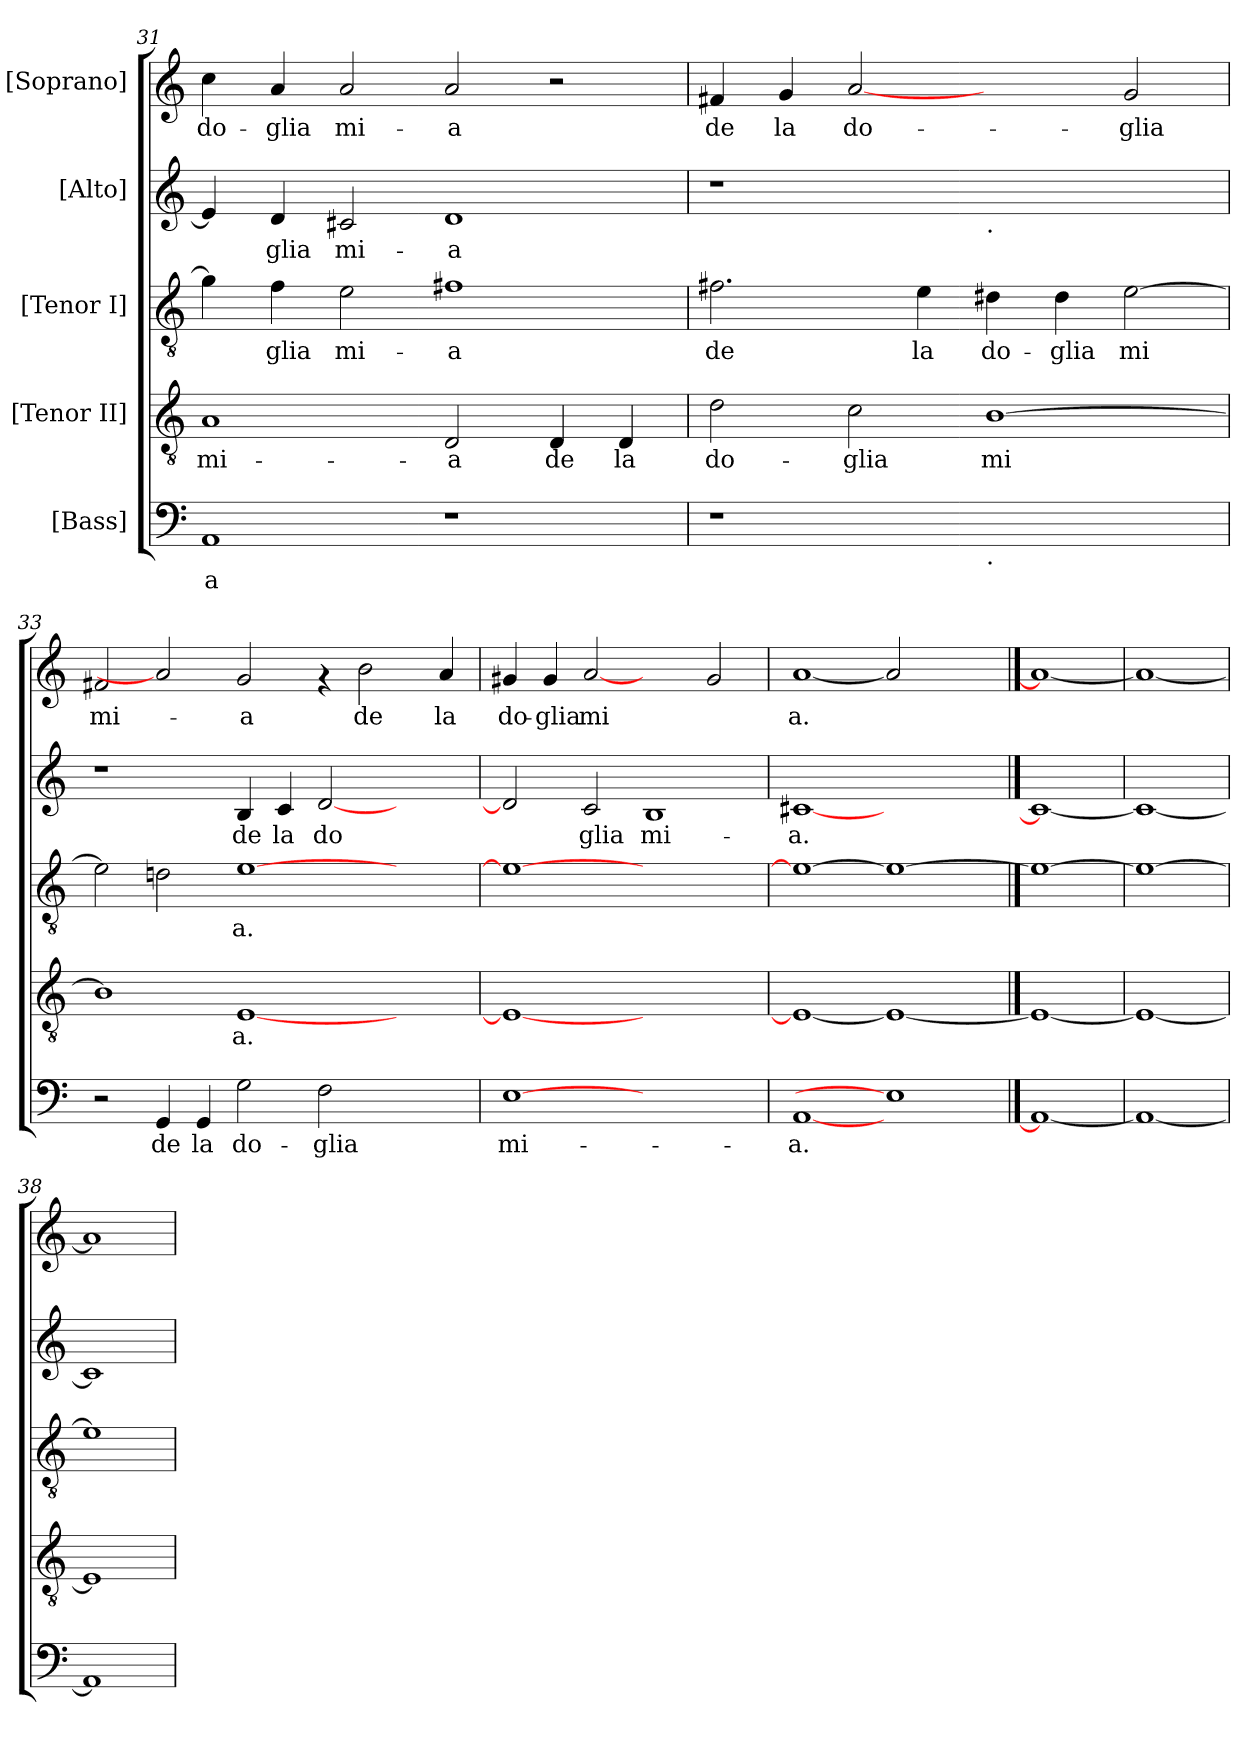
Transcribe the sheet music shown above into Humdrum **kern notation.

**kern	**text	**kern	**text	**kern	**text	**kern	**text	**kern	**text
*part5	*part5	*part4	*part4	*part3	*part3	*part2	*part2	*part1	*part1
*staff5	*staff5	*staff4	*staff4	*staff3	*staff3	*staff2	*staff2	*staff1	*staff1
*I"[Bass]	*	*I"[Tenor II]	*	*I"[Tenor I]	*	*I"[Alto]	*	*I"[Soprano]	*
*clefF4	*	*clefGv2	*	*clefGv2	*	*clefG2	*	*clefG2	*
*k[]	*	*k[]	*	*k[]	*	*k[]	*	*k[]	*
*C:	*	*C:	*	*C:	*	*C:	*	*C:	*
=31	=31	=31	=31	=31	=31	=31	=31	=31	=31
!	!LO:LY:b:cj	!	!LO:LY:b:cj	!	!LO:LY:b:cj	!	!LO:LY:b:cj	!	!LO:LY:b:cj
1AA	-a	1A	mi-	4g\]	--	4e/]	--	4cc\	do-
!	!	!	!	!	!LO:LY:b:cj	!	!LO:LY:b:cj	!	!LO:LY:b:cj
.	.	.	.	4f\	-glia	4d/	-glia	4a/	-glia
!	!	!	!	!	!LO:LY:b:cj	!	!LO:LY:b:cj	!	!LO:LY:b:cj
.	.	.	.	2e\	mi-	2c#X/	mi-	2a/	mi-
!	!	!	!LO:LY:b:cj	!	!LO:LY:b:cj	!	!LO:LY:b:cj	!	!LO:LY:b:cj
1r	.	2D/	-a	1f#X	-a	1d	-a	2a/	-a
!	!	!	!LO:LY:b:cj	!	!	!	!	!	!
.	.	4D/	de	.	.	.	.	2r	.
!	!	!	!LO:LY:b:cj	!	!	!	!	!	!
.	.	4D/	la	.	.	.	.	.	.
!!LO:PB:g=z
=32	=32	=32	=32	=32	=32	=32	=32	=32	=32
!	!	!	!LO:LY:b:cj	!	!LO:LY:b:cj	!	!	!	!LO:LY:b:cj
1r	.	2d\	do-	2.f#X\	de	1r	.	4f#X/	de
!	!	!	!	!	!	!	!	!	!LO:LY:b:cj
.	.	.	.	.	.	.	.	4g/	la
!	!	!	!LO:LY:b:cj	!	!	!	!	!	!LO:LY:b:cj
.	.	2c\	-glia	.	.	.	.	[2a	do-
!	!	!	!	!	!LO:LY:b:cj	!	!	!	!
.	.	.	.	4e\	la	.	.	.	.
!	!	!	!	!	!	!LO:TX:b:t=.	!	!	!
!LO:TX:b:t=.	!	!	!	!	!	!	!	!	!
!	!	!	!LO:LY:b:cj	!	!LO:LY:b:cj	!	!	!	!
1ryy	.	[>1B	mi-	4d#X\	do-	1ryy	.	2ryy	.
!	!	!	!	!	!LO:LY:b:cj	!	!	!	!
.	.	.	.	4d#\	-glia	.	.	.	.
!	!	!	!	!	!LO:LY:b:cj	!	!	!	!LO:LY:b:cj
.	.	.	.	[>2e\	mi-	.	.	2g/	-glia
=33	=33	=33	=33	=33	=33	=33	=33	=33	=33
!	!	!	!LO:LY:b:cj	!	!LO:LY:b:cj	!	!	!	!LO:LY:b:cj
2r	.	1B]	--	2e\]	--	1r	.	2f#X/	mi-
!	!LO:LY:b:cj	!	!	!	!LO:LY:b:cj	!	!	!	!
4GG/	de	.	.	2dn\	--	.	.	2a]	.
!	!LO:LY:b:cj	!	!	!	!	!	!	!	!
4GG/	la	.	.	.	.	.	.	.	.
!	!LO:LY:b:cj	!	!LO:LY:b:cj	!	!LO:LY:b:cj	!	!LO:LY:b:cj	!	!LO:LY:b:cj
2G\	do-	[<1E	-a.	[>1e	-a.	4B/	de	2g/	-a
!	!	!	!	!	!	!	!LO:LY:b:cj	!	!
.	.	.	.	.	.	4c/	la	.	.
!	!LO:LY:b:cj	!	!	!	!	!	!LO:LY:b:cj	!	!
2F\	-glia	.	.	.	.	[<2d/	do-	4rf	.
!	!	!	!	!	!	!	!	!	!LO:LY:b:cj
.	.	.	.	.	.	.	.	2b\	de
2ryy	.	2ryy	.	2ryy	.	2ryy	.	.	.
!	!	!	!	!	!	!	!	!	!LO:LY:b:cj
.	.	.	.	.	.	.	.	4a/	la
=34	=34	=34	=34	=34	=34	=34	=34	=34	=34
!	!LO:LY:b:cj	!	!LO:LY:b:cj	!	!LO:LY:b:cj	!	!LO:LY:b:cj	!	!LO:LY:b:cj
[1E	mi-	1E_<	.	1e_>	.	2d/]	--	4g#X/	do-
!	!	!	!	!	!	!	!	!	!LO:LY:b:cj
.	.	.	.	.	.	.	.	4g#/	-glia
!	!	!	!	!	!	!	!LO:LY:b:cj	!	!LO:LY:b:cj
.	.	.	.	.	.	2c/	-glia	[2a	mi-
!	!	!	!	!	!	!	!LO:LY:b:cj	!	!
1ryy	.	1ryy	.	1ryy	.	1B	mi-	2ryy	.
!	!	!	!	!	!	!	!	!	!LO:LY:b:cj
.	.	.	.	.	.	.	.	2g#/	--
=35	=35	=35	=35	=35	=35	=35	=35	=35	=35
!	!LO:LY:b:cj	!	!LO:LY:b:cj	!	!LO:LY:b:cj	!	!LO:LY:b:cj	!	!LO:LY:b:cj
[1AA	-a.	1E_	.	1e_	.	[1c#X	-a.	[1a	-a.
1E]	.	1E_	.	1e_	.	1ryy	.	2a]	.
.	.	.	.	.	.	.	.	2ryy	.
==36	==36	==36	==36	==36	==36	==36	==36	==36	==36
1AA_	.	1E_	.	1e_	.	1c#_	.	1a_	.
=37	=37	=37	=37	=37	=37	=37	=37	=37	=37
1AA_	.	1E_	.	1e_	.	1c#_	.	1a_	.
=38	=38	=38	=38	=38	=38	=38	=38	=38	=38
1AA]	.	1E]	.	1e]	.	1c#]	.	1a]	.
=	=	=	=	=	=	=	=	=	=
*-	*-	*-	*-	*-	*-	*-	*-	*-	*-
